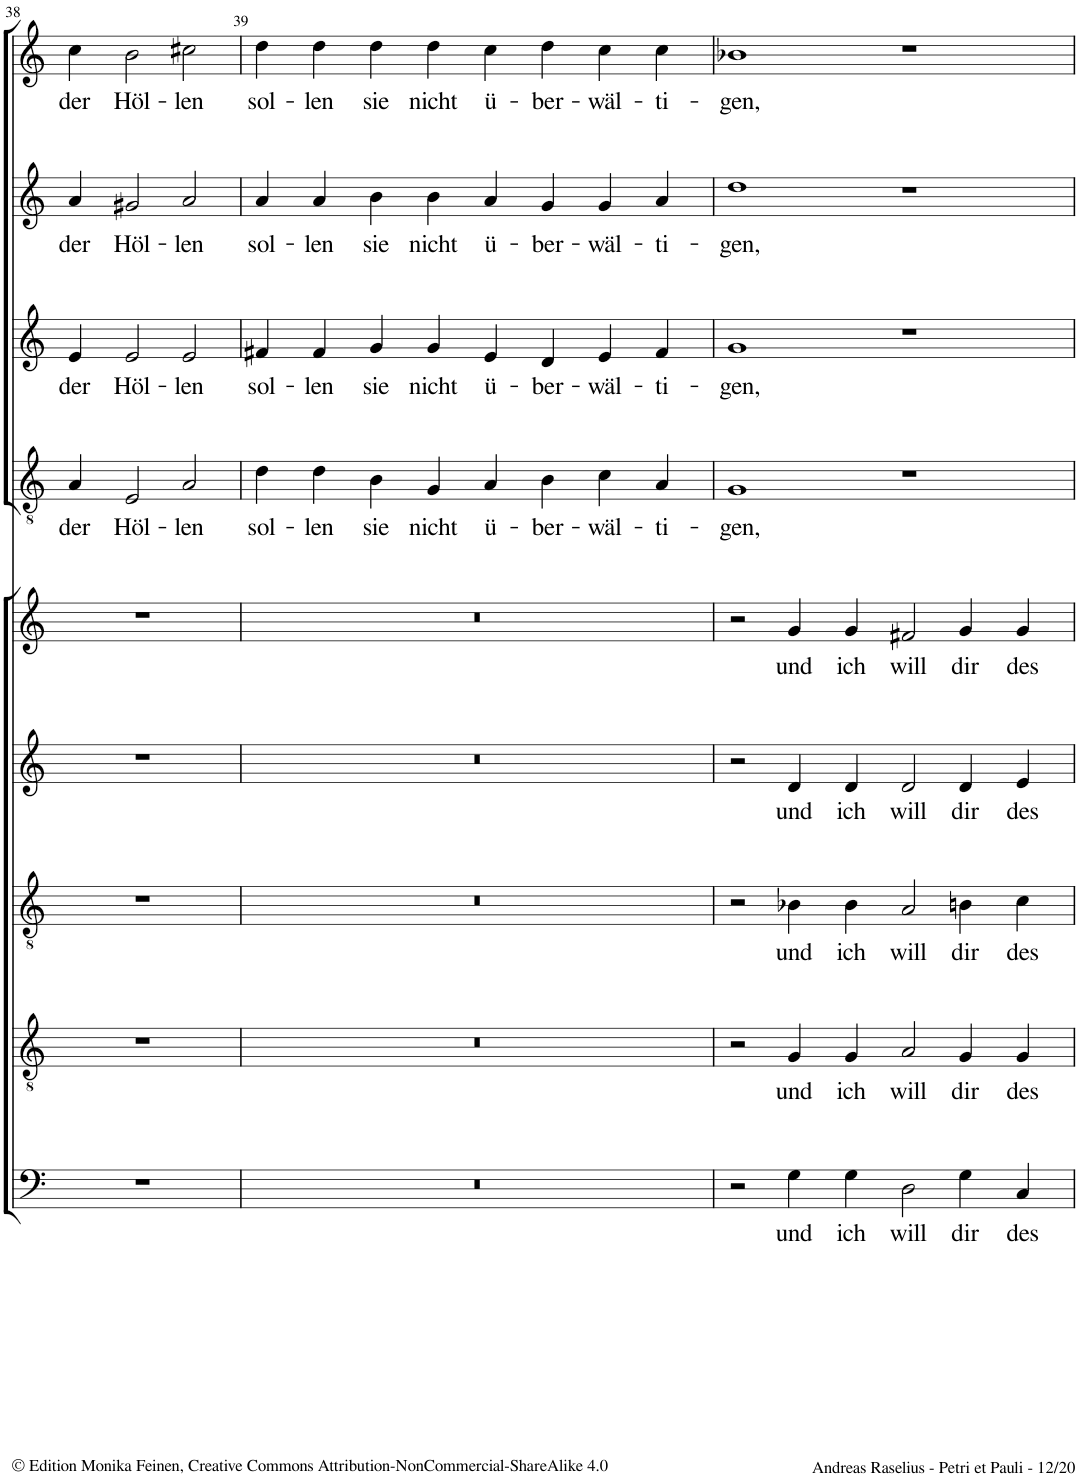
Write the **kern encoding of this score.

**kern	**text	**kern	**text	**kern	**text	**kern	**text	**kern	**text	**kern	**text	**kern	**text	**kern	**text	**kern	**text
*part9	*part9	*part8	*part8	*part7	*part7	*part6	*part6	*part5	*part5	*part4	*part4	*part3	*part3	*part2	*part2	*part1	*part1
*staff9	*staff9	*staff8	*staff8	*staff7	*staff7	*staff6	*staff6	*staff5	*staff5	*staff4	*staff4	*staff3	*staff3	*staff2	*staff2	*staff1	*staff1
*I"Bass	*	*I"Tenor	*	*I"Tenor	*	*I"Quintus	*	*I"Altus	*	*I"Tenor	*	*I"Cantus 3	*	*I"Cantus 2	*	*I"Cantus 1	*
!!LO:PB:g=z
*clefF4	*	*clefGv2	*	*clefGv2	*	*clefG2	*	*clefG2	*	*clefGv2	*	*clefG2	*	*clefG2	*	*clefG2	*
*k[]	*	*k[]	*	*k[]	*	*k[]	*	*k[]	*	*k[]	*	*k[]	*	*k[]	*	*k[]	*
*M4/2	*	*M4/2	*	*M4/2	*	*M4/2	*	*M4/2	*	*M4/2	*	*M4/2	*	*M4/2	*	*M4/2	*
*met(c|)	*	*met(c|)	*	*met(c|)	*	*met(c|)	*	*met(c|)	*	*met(c|)	*	*met(c|)	*	*met(c|)	*	*met(c|)	*
=38	=38	=38	=38	=38	=38	=38	=38	=38	=38	=38	=38	=38	=38	=38	=38	=38	=38
!	!	!	!	!	!	!	!	!	!	!	!LO:LY:b	!	!LO:LY:b	!	!LO:LY:b	!	!LO:LY:b
0r	.	0r	.	0r	.	0r	.	0r	.	4A/	der	4e/	der	4a/	der	4cc\	der
!	!	!	!	!	!	!	!	!	!	!	!LO:LY:b	!	!LO:LY:b	!	!LO:LY:b	!	!LO:LY:b
.	.	.	.	.	.	.	.	.	.	2E/	Höl-	2e/	Höl-	2g#X/	Höl-	2b\	Höl-
!	!	!	!	!	!	!	!	!	!	!	!LO:LY:b	!	!LO:LY:b	!	!LO:LY:b	!	!LO:LY:b
.	.	.	.	.	.	.	.	.	.	2A/	-len	2e/	-len	2a/	-len	2cc#X\	-len
.	.	.	.	.	.	.	.	.	.	2.ryy	.	2.ryy	.	2.ryy	.	2.ryy	.
=39	=39	=39	=39	=39	=39	=39	=39	=39	=39	=39	=39	=39	=39	=39	=39	=39	=39
!	!	!	!	!	!	!	!	!	!	!	!LO:LY:b	!	!LO:LY:b	!	!LO:LY:b	!	!LO:LY:b
0r	.	0r	.	0r	.	0r	.	0r	.	4d\	sol-	4f#X/	sol-	4a/	sol-	4dd\	sol-
!	!	!	!	!	!	!	!	!	!	!	!LO:LY:b	!	!LO:LY:b	!	!LO:LY:b	!	!LO:LY:b
.	.	.	.	.	.	.	.	.	.	4d\	-len	4f#/	-len	4a/	-len	4dd\	-len
!	!	!	!	!	!	!	!	!	!	!	!LO:LY:b	!	!LO:LY:b	!	!LO:LY:b	!	!LO:LY:b
.	.	.	.	.	.	.	.	.	.	4B\	sie	4g/	sie	4b\	sie	4dd\	sie
!	!	!	!	!	!	!	!	!	!	!	!LO:LY:b	!	!LO:LY:b	!	!LO:LY:b	!	!LO:LY:b
.	.	.	.	.	.	.	.	.	.	4G/	nicht	4g/	nicht	4b\	nicht	4dd\	nicht
!	!	!	!	!	!	!	!	!	!	!	!LO:LY:b	!	!LO:LY:b	!	!LO:LY:b	!	!LO:LY:b
.	.	.	.	.	.	.	.	.	.	4A/	ü-	4e/	ü-	4a/	ü-	4cc\	ü-
!	!	!	!	!	!	!	!	!	!	!	!LO:LY:b	!	!LO:LY:b	!	!LO:LY:b	!	!LO:LY:b
.	.	.	.	.	.	.	.	.	.	4B\	-ber-	4d/	-ber-	4g/	-ber-	4dd\	-ber-
!	!	!	!	!	!	!	!	!	!	!	!LO:LY:b	!	!LO:LY:b	!	!LO:LY:b	!	!LO:LY:b
.	.	.	.	.	.	.	.	.	.	4c\	-wäl-	4e/	-wäl-	4g/	-wäl-	4cc\	-wäl-
!	!	!	!	!	!	!	!	!	!	!	!LO:LY:b	!	!LO:LY:b	!	!LO:LY:b	!	!LO:LY:b
.	.	.	.	.	.	.	.	.	.	4A/	-ti-	4f#/	-ti-	4a/	-ti-	4cc\	-ti-
=40	=40	=40	=40	=40	=40	=40	=40	=40	=40	=40	=40	=40	=40	=40	=40	=40	=40
!	!	!	!	!	!	!	!	!	!	!	!LO:LY:b	!	!LO:LY:b	!	!LO:LY:b	!	!LO:LY:b
2r	.	2r	.	2r	.	2r	.	2r	.	1G	-gen,	1g	-gen,	1dd	-gen,	1b-X	-gen,
!	!LO:LY:b	!	!LO:LY:b	!	!LO:LY:b	!	!LO:LY:b	!	!LO:LY:b	!	!	!	!	!	!	!	!
4G\	und	4G/	und	4B-X\	und	4d/	und	4g/	und	.	.	.	.	.	.	.	.
!	!LO:LY:b	!	!LO:LY:b	!	!LO:LY:b	!	!LO:LY:b	!	!LO:LY:b	!	!	!	!	!	!	!	!
4G\	ich	4G/	ich	4B-\	ich	4d/	ich	4g/	ich	.	.	.	.	.	.	.	.
!	!LO:LY:b	!	!LO:LY:b	!	!LO:LY:b	!	!LO:LY:b	!	!LO:LY:b	!	!	!	!	!	!	!	!
2D\	will	2A/	will	2A/	will	2d/	will	2f#X/	will	1r	.	1r	.	1r	.	1r	.
!	!LO:LY:b	!	!LO:LY:b	!	!LO:LY:b	!	!LO:LY:b	!	!LO:LY:b	!	!	!	!	!	!	!	!
4G\	dir	4G/	dir	4Bn\	dir	4d/	dir	4g/	dir	.	.	.	.	.	.	.	.
!	!LO:LY:b	!	!LO:LY:b	!	!LO:LY:b	!	!LO:LY:b	!	!LO:LY:b	!	!	!	!	!	!	!	!
4C/	des	4G/	des	4c\	des	4e/	des	4g/	des	.	.	.	.	.	.	.	.
=	=	=	=	=	=	=	=	=	=	=	=	=	=	=	=	=	=
*-	*-	*-	*-	*-	*-	*-	*-	*-	*-	*-	*-	*-	*-	*-	*-	*-	*-
